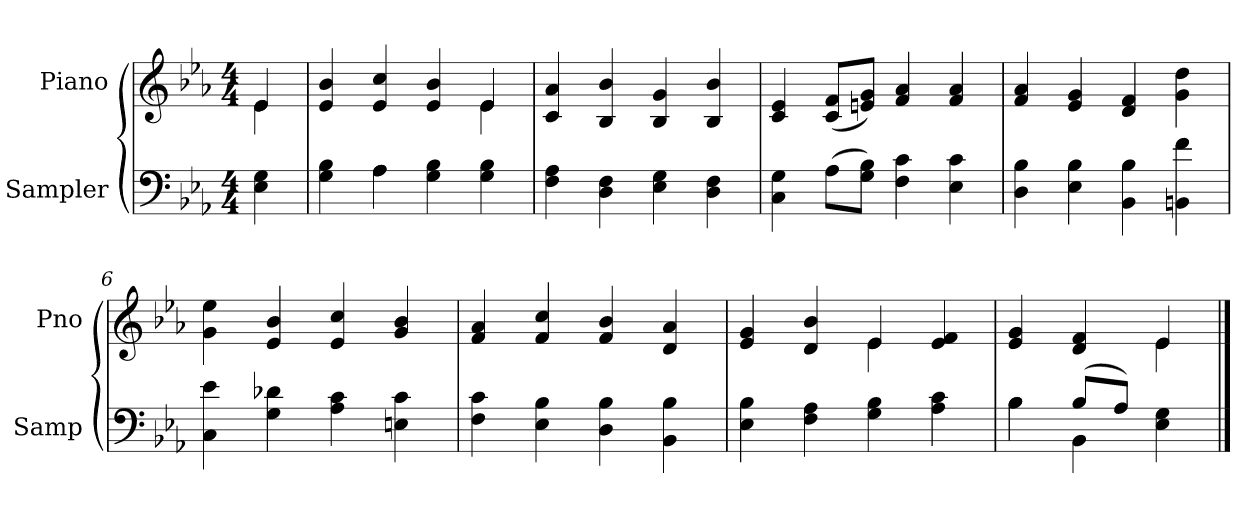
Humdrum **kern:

**kern	**kern
*part2	*part1
*staff2	*staff1
*I"Sampler	*I"Piano
*I'Samp	*I'Pno
*clefF4	*clefG2
*k[b-e-a-]	*k[b-e-a-]
*E-:	*E-:
*M4/4	*M4/4
=1	=1
*	*^
4E- 4G	4e-/	4e-
=2	=2	=2
*^	*	*
4G 4B-	4ryy	4e- 4b-	2.ryy
4A-\	4A-	4e- 4cc	.
4G 4B-	2ryy	4e- 4b-	.
4G 4B-	.	4e-/	4e-
*v	*v	*	*
*	*v	*v
=3	=3
4F 4A-	4c 4a-
4D 4F	4B- 4b-
4E- 4G	4B- 4g
4D 4F	4B- 4b-
=4	=4
4C 4G	4c 4e-
(8A-\L	(8c/ 8f/L
8G\ 8B-\J)	8en/ 8g/J)
4F 4c	4f 4a-
4E- 4c	4f 4a-
=5	=5
4D 4B-	4f 4a-
4E- 4B-	4e- 4g
4BB- 4B-	4d 4f
4BBn 4f	4g 4dd
=6	=6
4C 4e-	4g 4ee-
4G 4d-X	4e- 4b-
4A- 4c	4e- 4cc
4En 4c	4g 4b-
=7	=7
4F 4c	4f 4a-
4E- 4B-	4f 4cc
4D 4B-	4f 4b-
4BB- 4B-	4d 4a-
=8	=8
*	*^
4E- 4B-	4e- 4g	2ryy
4F 4A-	4d 4b-	.
4G 4B-	4e-/	4e-
4A- 4c	4e- 4f	4ryy
=9	=9	=9
*^	*	*
4B-\	4B-	4e- 4g	2ryy
(8B-/L	4BB-	4d 4f	.
8A-/J)	.	.	.
4E- 4G	4ryy	4e-/	4e-
*v	*v	*	*
*	*v	*v
==	==
*-	*-
